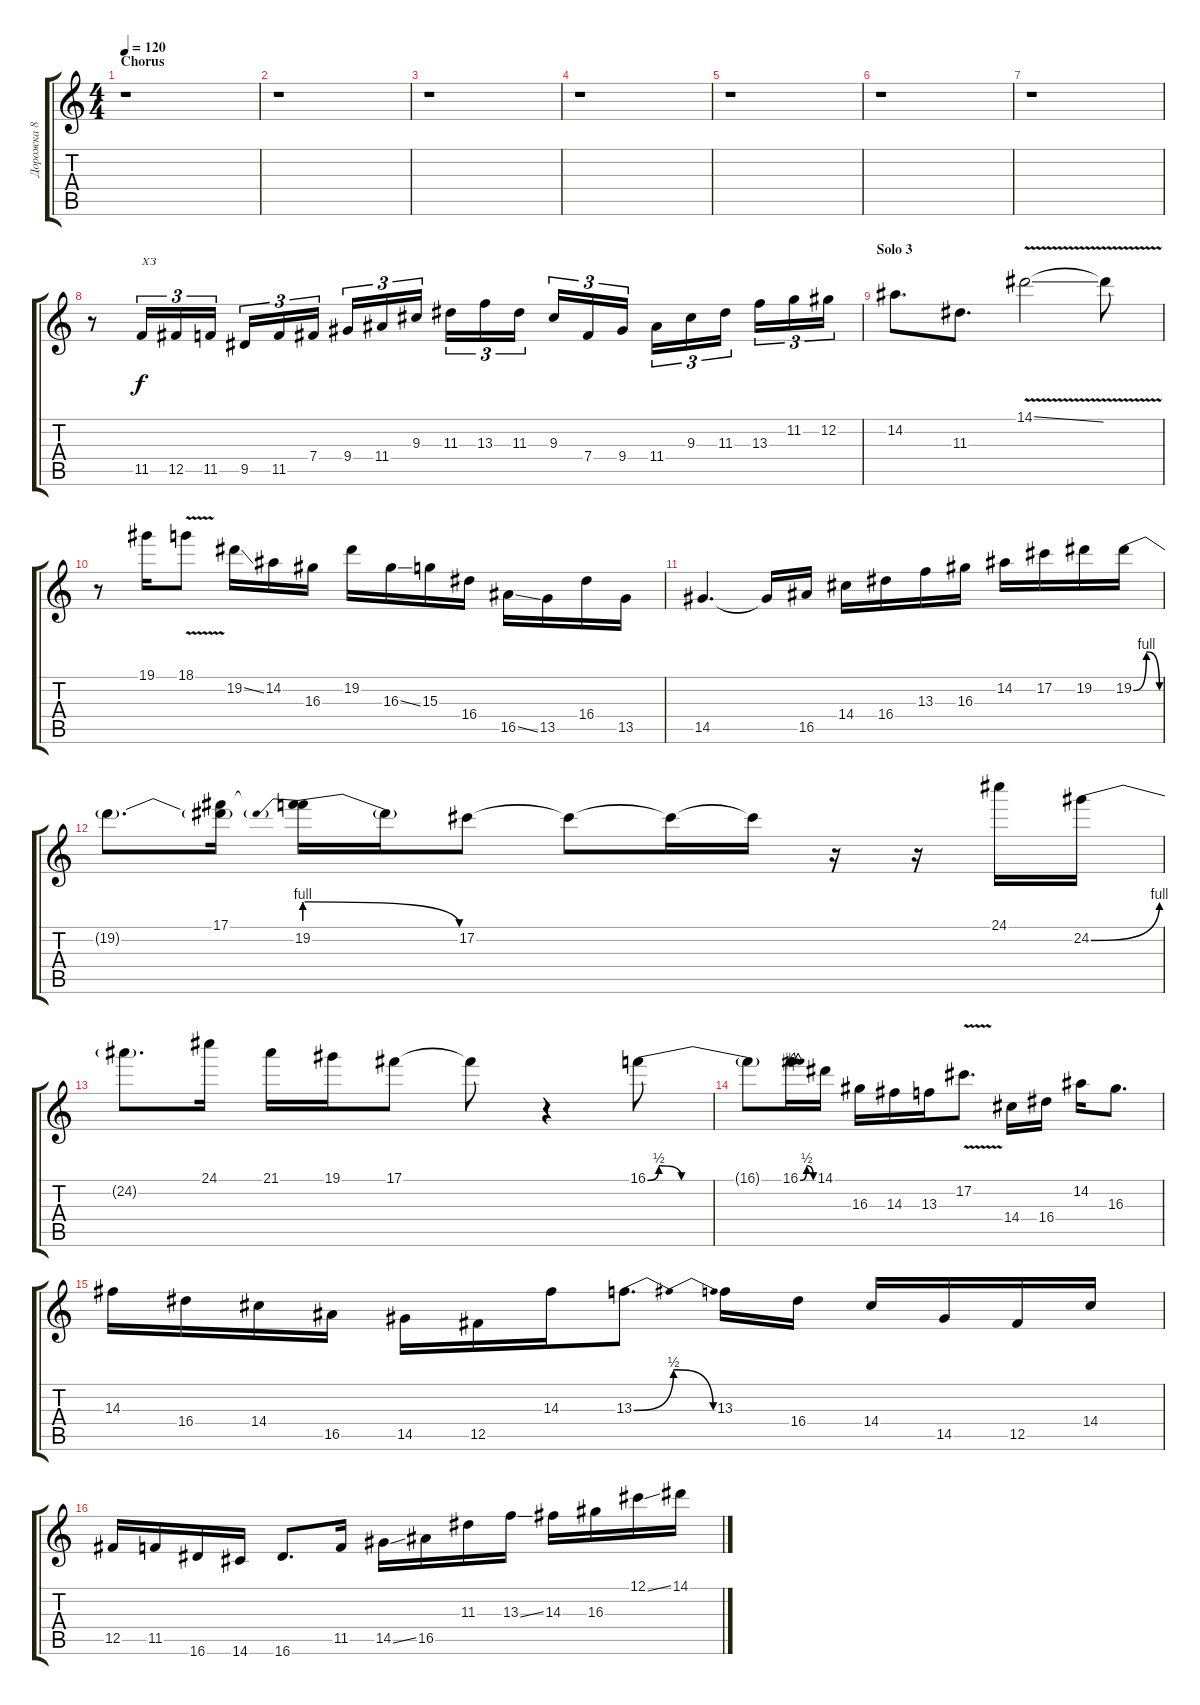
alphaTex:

\track ("Дорожка 8" "Дорожка 8") {instrument distortionguitar}
\staff {score tabs}
\tuning (Db4 Ab3 E3 B2 Gb2 B1) {hide}
\ts (4 4)
\section ("" "Chorus")
\tempo 120
\clef g2
\ks c
r.1{dy f} |
r.1 |
r.1 |
r.1 |
r.1 |
r.1 |
r.1 |
r.8 11.5.16{tu (3 2) txt "ХЗ"} 12.5.16{tu (3 2)} 11.5.16{tu (3 2)} 9.5.16{tu (3 2)} 11.5.16{tu (3 2)} 7.4.16{tu (3 2)} 9.4.16{tu (3 2)} 11.4.16{tu (3 2)} 9.3.16{tu (3 2)} 11.3.16{tu (3 2)} 13.3.16{tu (3 2)} 11.3.16{tu (3 2)} 9.3.16{tu (3 2)} 7.4.16{tu (3 2)} 9.4.16{tu (3 2)} 11.4.16{tu (3 2)} 9.3.16{tu (3 2)} 11.3.16{tu (3 2)} 13.3.16{tu (3 2)} 11.2.16{tu (3 2)} 12.2.16{tu (3 2)} |
\section ("" "Solo 3")
14.2.8{d} 11.3.8{d} 14.1{v ss}.2 14.1{t}.8 |
r.8 19.1.16 18.1{v}.8 19.2{ss}.16 14.2.16 16.3.16 19.2.16 16.3{ss}.16 15.3.16 16.4.16 16.5{ss}.16 13.5.16 16.4.16 13.5.16 |
14.5.4{d} 14.5{t}.16 16.5.16 14.4.16 16.4.16 13.3.16 16.3.16 14.2.16 17.2.16 19.2.16 19.2{be (bendrelease 0 0 15 4 55 4 60 0)}.16 |
19.2{t}.8{d} (17.1 19.2{t}).16 (17.1{t} 19.2{be (prebendrelease 0 4 60 0)}).16 19.2{t}.16 17.2.8 17.2{t}.8 17.2{t}.16 17.2{t}.16 r.16 r.16 24.1.16 24.2{be (bend 0 0 60 4)}.16 |
24.2{t}.8{d} 24.1.16 21.1.16 19.1.16 17.1.8 17.1{t}.8 r.4 16.1{be (custom 0 0 5 2 15 0 30 0 60 0)}.8 |
16.1{t}.8 16.1{be (bendrelease 0 0 30 2 30 2 60 0)}.16 14.1.16 16.3.16 14.3.16 13.3.16 17.2{v}.8{d} 14.4.16 16.4.16 14.2.16 16.3.8{d} |
14.3.16 16.4.16 14.4.16 16.5.16 14.5.16 12.5.16 14.3.16 13.3{be (bendrelease 0 0 15 2 50 2 60 0)}.8{d} 13.3.16 16.4.16 14.4.16 14.5.16 12.5.16 14.4.16 |
12.5.16 11.5.16 16.6.16 14.6.16 16.6.8{d} 11.5.16 14.5{ss}.16 16.5.16 11.3.16 13.3{ss}.16 14.3.16 16.3.16 12.1{ss}.16 14.1.16
